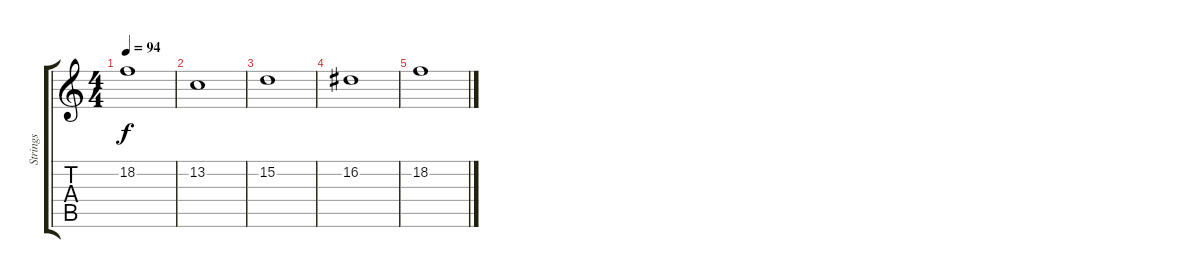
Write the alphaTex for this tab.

\track ("Strings" "Strings") {instrument synthstrings2}
\staff {score tabs}
\tuning (E4 B3 G3 D3 A2 E2) {hide}
\ts (4 4)
\tempo 94
\clef g2
\ks c
18.2.1{dy f volume 4} |
13.2.1{volume 4} |
15.2.1{volume 4} |
16.2.1{volume 4} |
18.2.1{volume 4}
